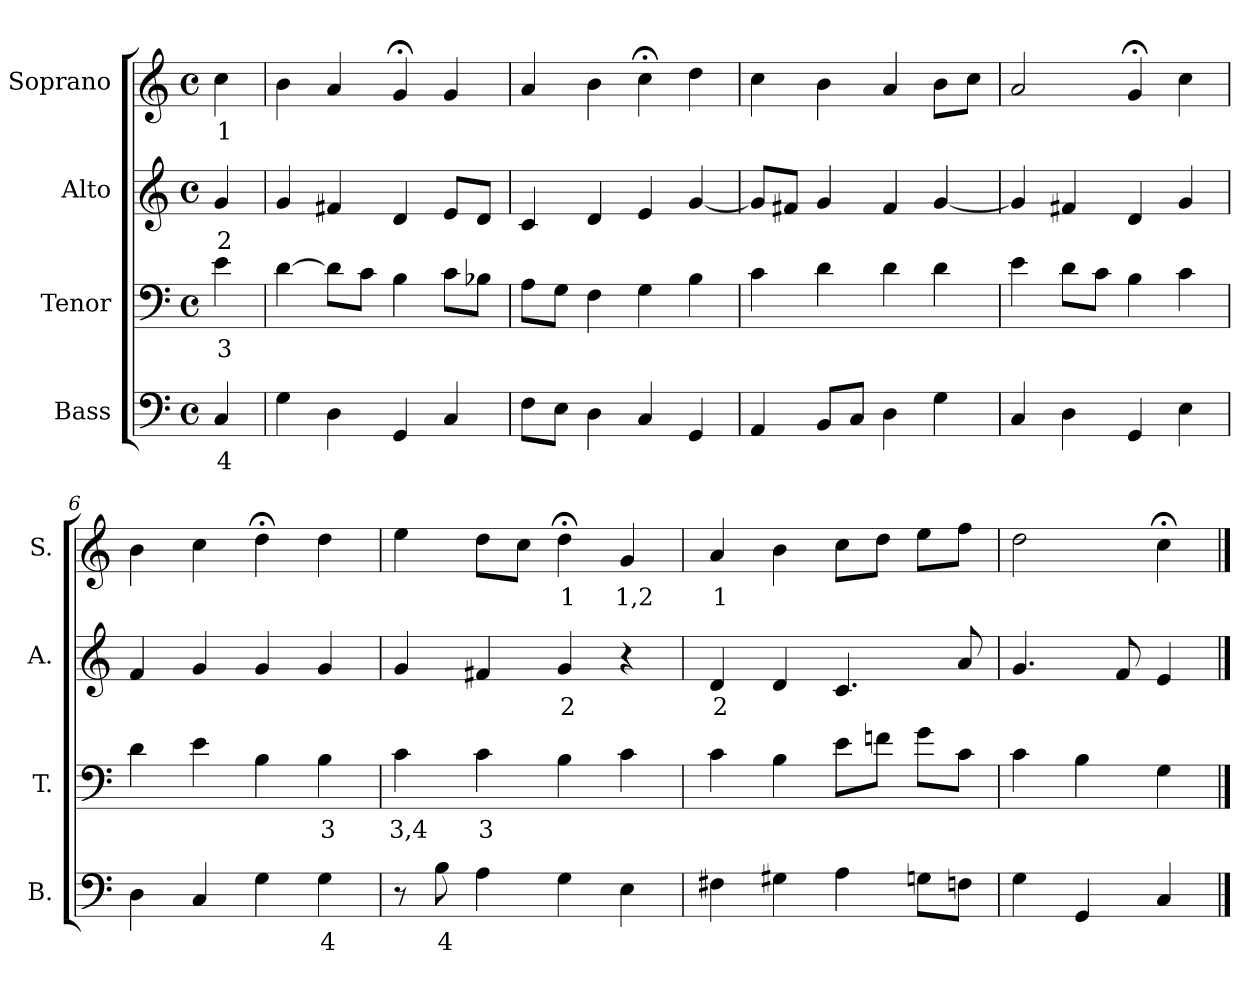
**kern	**text	**kern	**text	**kern	**text	**kern	**text
*part4	*part4	*part3	*part3	*part2	*part2	*part1	*part1
*staff4	*staff4	*staff3	*staff3	*staff2	*staff2	*staff1	*staff1
*I"Bass	*	*I"Tenor	*	*I"Alto	*	*I"Soprano	*
*I'B.	*	*I'T.	*	*I'A.	*	*I'S.	*
*clefF4	*	*clefF4	*	*clefG2	*	*clefG2	*
*k[]	*	*k[]	*	*k[]	*	*k[]	*
*M4/4	*	*M4/4	*	*M4/4	*	*M4/4	*
*met(c)	*	*met(c)	*	*met(c)	*	*met(c)	*
*MM120	*	*MM120	*	*MM120	*	*MM120	*
=1	=1	=1	=1	=1	=1	=1	=1
4Ci/	4	4ej\	3	4gZ/	2	4ccV\	1
=2	=2	=2	=2	=2	=2	=2	=2
4Gi\	.	[4dj\	.	4gZ/	.	4bV\	.
4Di\	.	8dj\L]	.	4f#XZ/	.	4aV/	.
.	.	8cj\J	.	.	.	.	.
4GGi/	.	4Bj\	.	4dZ/	.	4g;<V/	.
4Ci/	.	8cj\L	.	8eZ/L	.	4gV/	.
.	.	8B-Xj\J	.	8dZ/J	.	.	.
=3	=3	=3	=3	=3	=3	=3	=3
8Fi\L	.	8Aj\L	.	4cZ/	.	4aV/	.
8Ei\J	.	8Gj\J	.	.	.	.	.
4Di\	.	4Fj\	.	4dZ/	.	4bV\	.
4Ci/	.	4Gj\	.	4eZ/	.	4cc;<V\	.
4GGi/	.	4Bj\	.	[4gZ/	.	4ddV\	.
=4	=4	=4	=4	=4	=4	=4	=4
4AAi/	.	4cj\	.	8gZ/L]	.	4ccV\	.
.	.	.	.	8f#XZ/J	.	.	.
8BBi/L	.	4dj\	.	4gZ/	.	4bV\	.
8Ci/J	.	.	.	.	.	.	.
4Di\	.	4dj\	.	4f#Z/	.	4aV/	.
4Gi\	.	4dj\	.	[4gZ/	.	8bV\L	.
.	.	.	.	.	.	8ccV\J	.
=5	=5	=5	=5	=5	=5	=5	=5
4Ci/	.	4ej\	.	4gZ/]	.	2aV/	.
4Di\	.	8dj\L	.	4f#XZ/	.	.	.
.	.	8cj\J	.	.	.	.	.
4GGi/	.	4Bj\	.	4dZ/	.	4g;<V/	.
4Ei\	.	4cj\	.	4gZ/	.	4ccV\	.
!!LO:LB:g=z
=6	=6	=6	=6	=6	=6	=6	=6
4Di\	.	4dj\	.	4fZ/	.	4bV\	.
4Ci/	.	4ej\	.	4gZ/	.	4ccV\	.
4Gi\	.	4Bj\	.	4gZ/	.	4dd;<V\	.
4Gi\	4	4Bj\	3	4gZ/	.	4ddV\	.
=7	=7	=7	=7	=7	=7	=7	=7
8r	.	4cj\	3,4	4gZ/	.	4eeV\	.
8Bi\	4	.	.	.	.	.	.
4Ai\	.	4cj\	3	4f#XZ/	.	8ddV\L	.
.	.	.	.	.	.	8ccV\J	.
4Gi\	.	4Bj\	.	4gZ/	2	4dd;<V\	1
4Ei\	.	4cj\	.	4r	.	4gV/	1,2
=8	=8	=8	=8	=8	=8	=8	=8
4F#Xi\	.	4cj\	.	4dZ/	2	4aV/	1
4G#Xi\	.	4Bj\	.	4dZ/	.	4bV\	.
4Ai\	.	8ej\L	.	4.cZ/	.	8ccV\L	.
.	.	8fnj\J	.	.	.	8ddV\J	.
8Gni\L	.	8gj\L	.	.	.	8eeV\L	.
8Fni\J	.	8cj\J	.	8aZ/	.	8ffV\J	.
=9	=9	=9	=9	=9	=9	=9	=9
4Gi\	.	4cj\	.	4.gZ/	.	2ddV\	.
4GGi/	.	4Bj\	.	.	.	.	.
.	.	.	.	8fZ/	.	.	.
4Ci/	.	4Gj\	.	4eZ/	.	4cc;<V\	.
==	==	==	==	==	==	==	==
*-	*-	*-	*-	*-	*-	*-	*-
